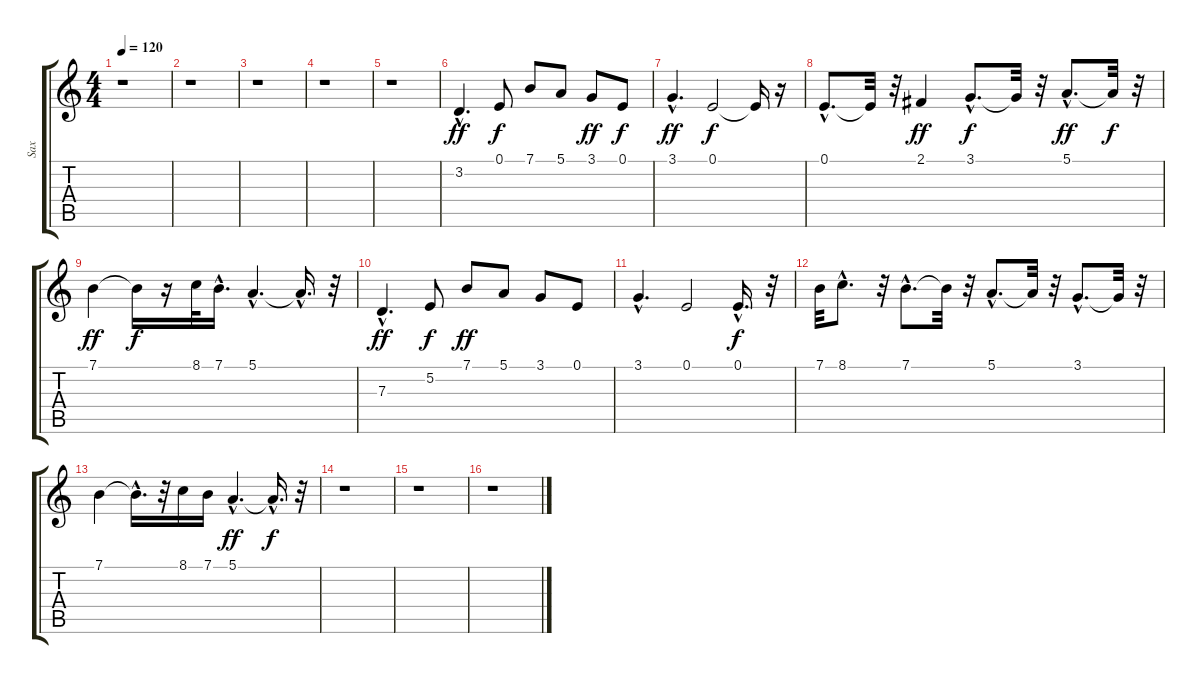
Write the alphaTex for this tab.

\track ("Sax" "Sax") {instrument tenorsax}
\staff {score tabs}
\tuning (E4 B3 G3 D3 A2 E2) {hide}
\ts (4 4)
\tempo 120
\clef g2
\ks c
r.1{dy f} |
r.1 |
r.1 |
r.1 |
r.1 |
3.2{hac}.4{d dy ff} 0.1.8{dy f} 7.1.8 5.1.8 3.1.8{dy ff} 0.1.8{dy f} |
3.1{hac}.4{d dy ff} 0.1.2{dy f} 0.1{t}.16 r.16 |
0.1{hac}.8{d} 0.1{t}.32 r.32 2.1.4{dy ff} 3.1{hac}.8{d dy f} 3.1{t}.32 r.32 5.1{hac}.8{d dy ff} 5.1{t}.32{dy f} r.32 |
7.1.4{dy ff} 7.1{t}.16{dy f} r.16 8.1.32 7.1{hac}.16{d} 5.1{hac}.4{d} 5.1{hac t}.16{d} r.32 |
7.3{hac}.4{d dy ff} 5.2.8{dy f} 7.1.8{dy ff} 5.1.8 3.1.8 0.1.8 |
3.1{hac}.4{d} 0.1.2 0.1{hac}.16{d dy f} r.32 |
7.1.32 8.1{hac}.8{d} r.32 7.1{hac}.8{d} 7.1{t}.32 r.32 5.1{hac}.8{d} 5.1{t}.32 r.32 3.1{hac}.8{d} 3.1{t}.32 r.32 |
7.1.4 7.1{hac t}.16{d} r.32 8.1.16 7.1.16 5.1{hac}.4{d dy ff} 5.1{hac t}.16{d dy f} r.32 |
r.1 |
r.1 |
r.1
